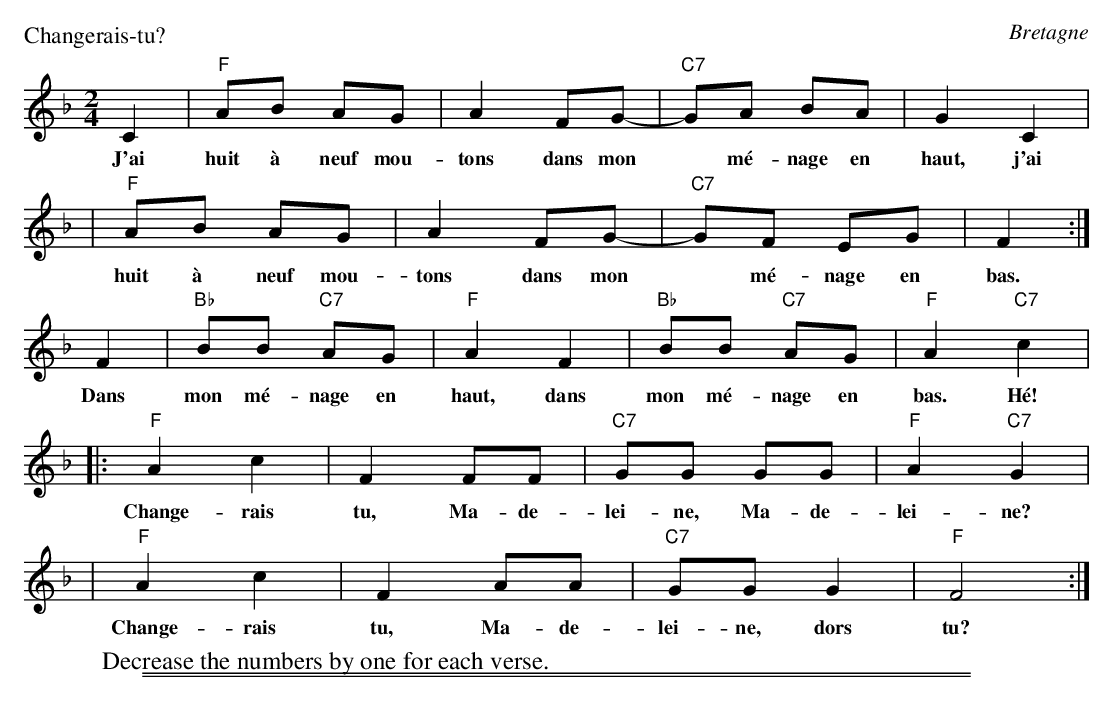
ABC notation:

X:1
P: Changerais-tu?
O: Bretagne
M: 2/4
L: 1/8
K: F
C2 | "F"AB AG | A2 FG-| "C7"GA BA | G2 C2 |
w: J'ai huit \`a neuf mou-tons dans mon* m\'e-nage en haut, j'ai
   | "F"AB AG | A2 FG-| "C7"GF EG | F2 :|
w: huit \`a neuf mou-tons dans mon* m\'e-nage en bas.
F2 | "Bb"BB "C7"AG | "F"A2 F2 | "Bb"BB "C7"AG | "F"A2 "C7"kc2 |
w: Dans mon m\'e-nage en haut, dans mon m\'e-nage en bas. H\'e!
|: "F"A2 c2 | F2 FF | "C7"GG GG | "F"A2 "C7"G2 |
w: Change-rais tu, Ma-de-lei-ne, Ma-de-lei-ne?
|  "F"A2 c2 | F2 AA | "C7"GG G2 | "F"F4 :|
w: Change-rais tu, Ma-de-lei-ne, dors tu?
W: Decrease the numbers by one for each verse.
